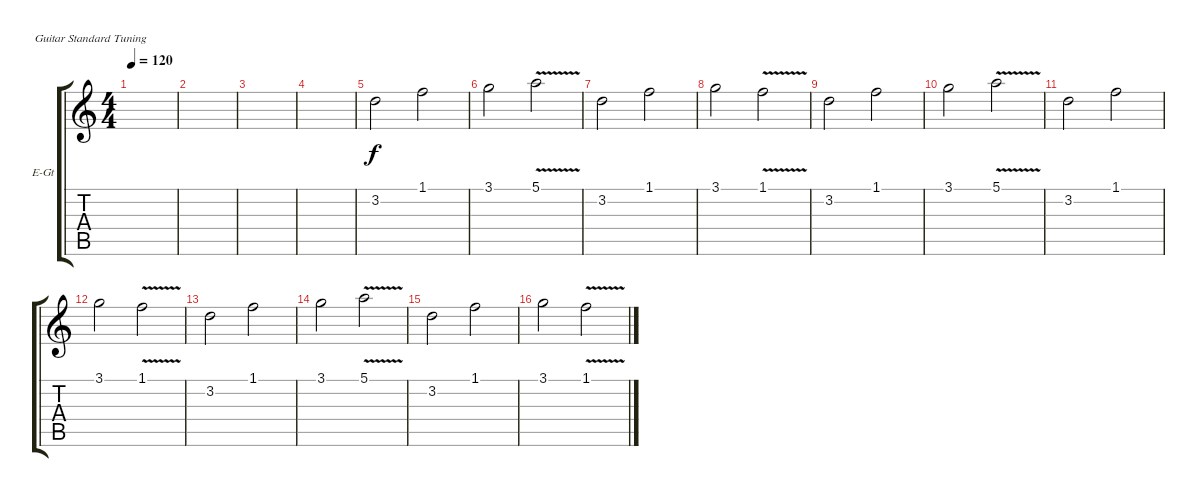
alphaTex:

\bracketExtendMode groupsimilarinstruments
\firstSystemTrackNameOrientation horizontal
\otherSystemsTrackNameOrientation horizontal
\track ("Electric Guitar 2" "E-Gt") {instrument distortionguitar}
\staff {score tabs}
\tuning (E4 B3 G3 D3 A2 E2)
\ts (4 4)
\tempo 120
\clef g2
\ks c
|
|
|
|
3.2.2 1.1.2 |
3.1.2 5.1{v}.2 |
3.2.2 1.1.2 |
3.1.2 1.1{v}.2 |
3.2.2 1.1.2 |
3.1.2 5.1{v}.2 |
3.2.2 1.1.2 |
3.1.2 1.1{v}.2 |
3.2.2 1.1.2 |
3.1.2 5.1{v}.2 |
3.2.2 1.1.2 |
3.1.2 1.1{v}.2
